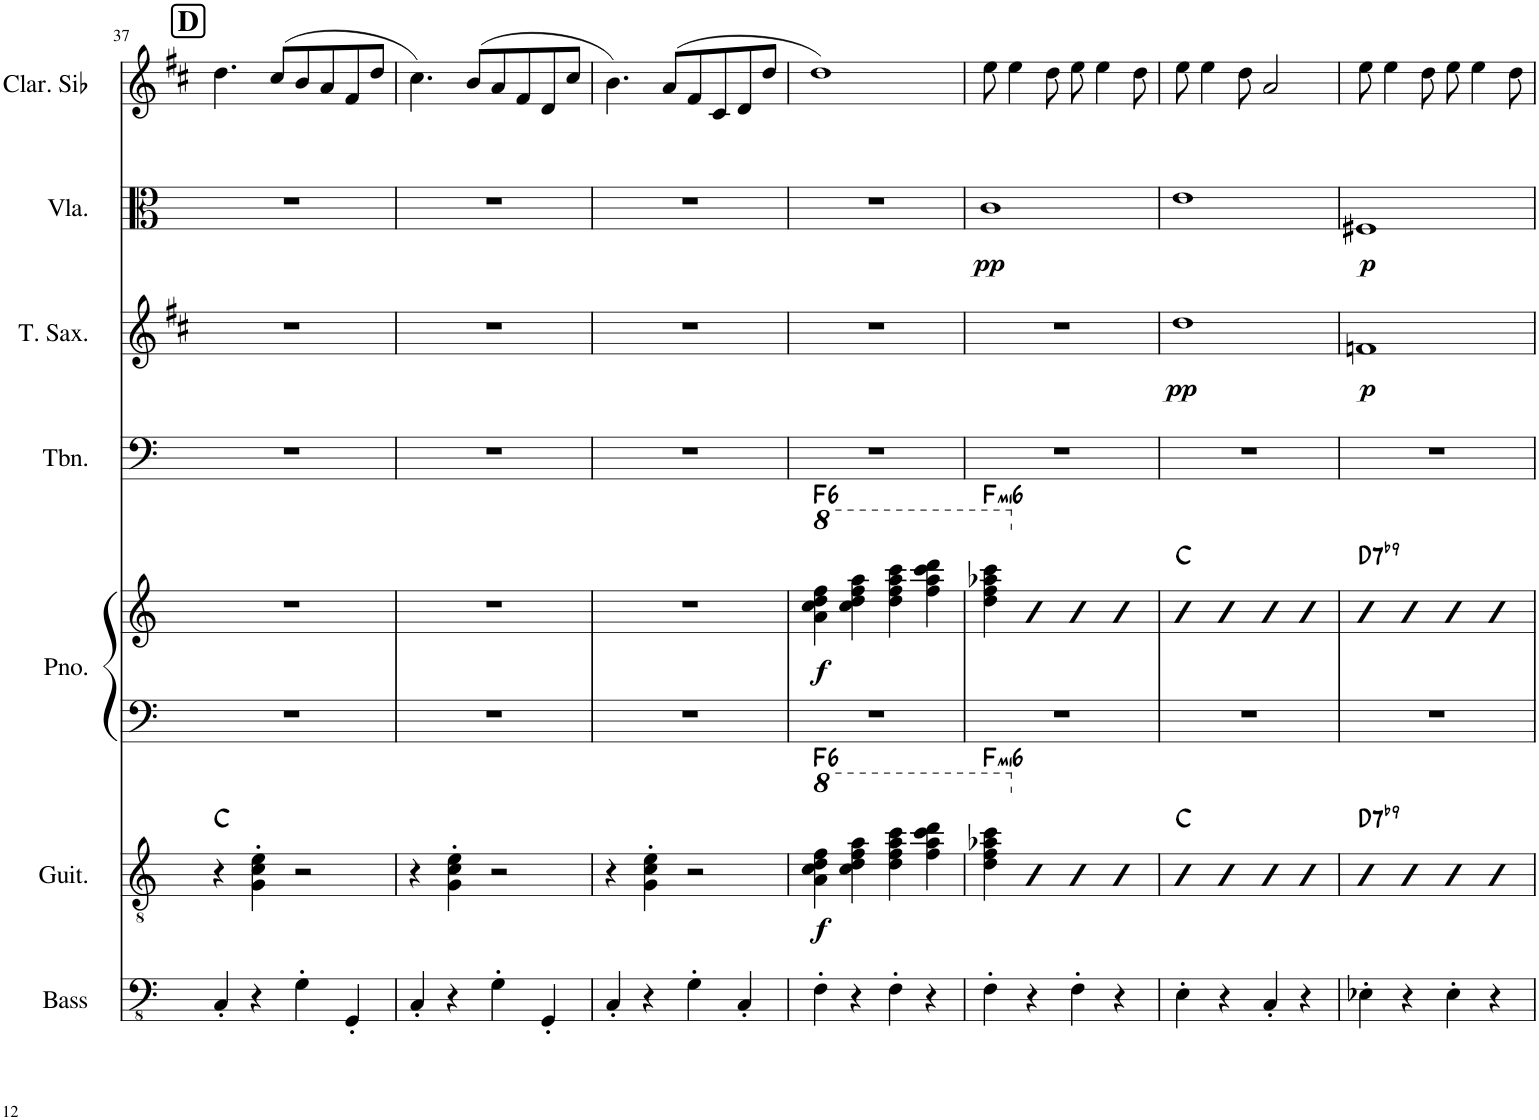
**kern	**kern	**dynam	**harte	**kern	**dynam	**harte	**kern	**dynam	**kern	**dynam	**kern
*part6	*part5	*part5	*part5	*part4	*part4	*part4	*part3	*part3	*part2	*part2	*part1
*staff6	*staff5	*staff5	*	*staff4	*staff4	*	*staff3	*staff3	*staff2	*staff2	*staff1
*I"Acoustic Bass	*I"Acoustic Guitar	*	*	*I"Piano	*	*	*I"Tenor Saxophone	*	*I"Viola	*	*I"Clarinette en Sib
*I'Bass	*I'Guit.	*	*	*I'Pno.	*	*	*I'T. Sax.	*	*I'Vla.	*	*I'Clar. Sib
!!LO:PB:g=z
*clefFv4	*clefGv2	*	*	*clefG2	*	*	*clefG2	*	*clefC3	*	*clefG2
*	*	*	*	*	*	*	*Trd8c14	*	*	*	*Trd1c2
*k[]	*k[]	*	*	*k[]	*	*	*k[f#c#]	*	*k[]	*	*k[f#c#]
*M4/4	*M4/4	*	*	*M4/4	*	*	*M4/4	*	*M4/4	*	*M4/4
!!LO:REH:place=s1:a:B:cj:fs=14:t=D
=37	=37	=37	=37	=37	=37	=37	=37	=37	=37	=37	=37
4CC'/	4r	.	C:maj	1r	.	.	1r	.	1r	.	4.dd\
4r	4G\' 4c\' 4e\'	.	.	.	.	.	.	.	.	.	.
.	.	.	.	.	.	.	.	.	.	.	(8cc#/L
4GG'\	2r	.	.	.	.	.	.	.	.	.	8b/
.	.	.	.	.	.	.	.	.	.	.	8a/
4GGG'/	.	.	.	.	.	.	.	.	.	.	8f#/
.	.	.	.	.	.	.	.	.	.	.	8dd/J
=38	=38	=38	=38	=38	=38	=38	=38	=38	=38	=38	=38
4CC'/	4r	.	.	1r	.	.	1r	.	1r	.	4.cc#\)
4r	4G\' 4c\' 4e\'	.	.	.	.	.	.	.	.	.	.
.	.	.	.	.	.	.	.	.	.	.	(8b/L
4GG'\	2r	.	.	.	.	.	.	.	.	.	8a/
.	.	.	.	.	.	.	.	.	.	.	8f#/
4GGG'/	.	.	.	.	.	.	.	.	.	.	8d/
.	.	.	.	.	.	.	.	.	.	.	8cc#/J
=39	=39	=39	=39	=39	=39	=39	=39	=39	=39	=39	=39
4CC'/	4r	.	.	1r	.	.	1r	.	1r	.	4.b\)
4r	4G\' 4c\' 4e\'	.	.	.	.	.	.	.	.	.	.
.	.	.	.	.	.	.	.	.	.	.	(8a/L
4GG'\	2r	.	.	.	.	.	.	.	.	.	8f#/
.	.	.	.	.	.	.	.	.	.	.	8c#/
4CC'/	.	.	.	.	.	.	.	.	.	.	8d/
.	.	.	.	.	.	.	.	.	.	.	8dd/J
=40	=40	=40	=40	=40	=40	=40	=40	=40	=40	=40	=40
*	*8va	*	*	*	*	*	*	*	*	*	*
*	*	*	*	*8va	*	*	*	*	*	*	*
!	!	!LO:DY:b	!LO:H:kt=6	!	!LO:DY:b	!LO:H:kt=6	!	!	!	!	!
4FF'\	4a\ 4cc\ 4dd\ 4ff\	f	F:maj6	4aa\ 4ccc\ 4ddd\ 4fff\	f	F:maj6	1r	.	1r	.	1dd)
4r	4cc\ 4dd\ 4ff\ 4aa\	.	.	4ccc\ 4ddd\ 4fff\ 4aaa\	.	.	.	.	.	.	.
4FF'\	4dd\ 4ff\ 4aa\ 4ccc\	.	.	4ddd\ 4fff\ 4aaa\ 4cccc\	.	.	.	.	.	.	.
4r	4ff\ 4aa\ 4ccc\ 4ddd\	.	.	4fff\ 4aaa\ 4cccc\ 4dddd\	.	.	.	.	.	.	.
=41	=41	=41	=41	=41	=41	=41	=41	=41	=41	=41	=41
!	!	!	!LO:H:kt=mi6	!	!	!LO:H:kt=mi6	!	!	!	!LO:DY:b	!
4FF'\	4dd\ 4ff\ 4aa-X\ 4ccc\	.	F:min6	4ddd\ 4fff\ 4aaa-X\ 4cccc\	.	F:min6	1r	.	1c	pp	8ee\
.	.	.	.	.	.	.	.	.	.	.	4ee\
*	*X8va	*	*	*	*	*	*	*	*	*	*
*	*	*	*	*X8va	*	*	*	*	*	*	*
4r	4B	.	.	4b	.	.	.	.	.	.	.
.	.	.	.	.	.	.	.	.	.	.	8dd\
4FF'\	4B	.	.	4b	.	.	.	.	.	.	8ee\
.	.	.	.	.	.	.	.	.	.	.	4ee\
4r	4B	.	.	4b	.	.	.	.	.	.	.
.	.	.	.	.	.	.	.	.	.	.	8dd\
=42	=42	=42	=42	=42	=42	=42	=42	=42	=42	=42	=42
!	!	!	!	!	!	!	!	!LO:DY:b	!	!	!
4EE'\	4B	.	C:maj	4b	.	C:maj	1dd	pp	1e	.	8ee\
.	.	.	.	.	.	.	.	.	.	.	4ee\
4r	4B	.	.	4b	.	.	.	.	.	.	.
.	.	.	.	.	.	.	.	.	.	.	8dd\
4CC'/	4B	.	.	4b	.	.	.	.	.	.	2a/
4r	4B	.	.	4b	.	.	.	.	.	.	.
=43	=43	=43	=43	=43	=43	=43	=43	=43	=43	=43	=43
!	!	!	!LO:H:kt=7	!	!	!LO:H:kt=7	!	!LO:DY:b	!	!LO:DY:b	!
4EE-X'\	4B	.	D:7(b9)	4b	.	D:7(b9)	1fn	p	1F#X	p	8ee\
.	.	.	.	.	.	.	.	.	.	.	4ee\
4r	4B	.	.	4b	.	.	.	.	.	.	.
.	.	.	.	.	.	.	.	.	.	.	8dd\
4EE-'\	4B	.	.	4b	.	.	.	.	.	.	8ee\
.	.	.	.	.	.	.	.	.	.	.	4ee\
4r	4B	.	.	4b	.	.	.	.	.	.	.
.	.	.	.	.	.	.	.	.	.	.	8dd\
=	=	=	=	=	=	=	=	=	=	=	=
*-	*-	*-	*-	*-	*-	*-	*-	*-	*-	*-	*-
